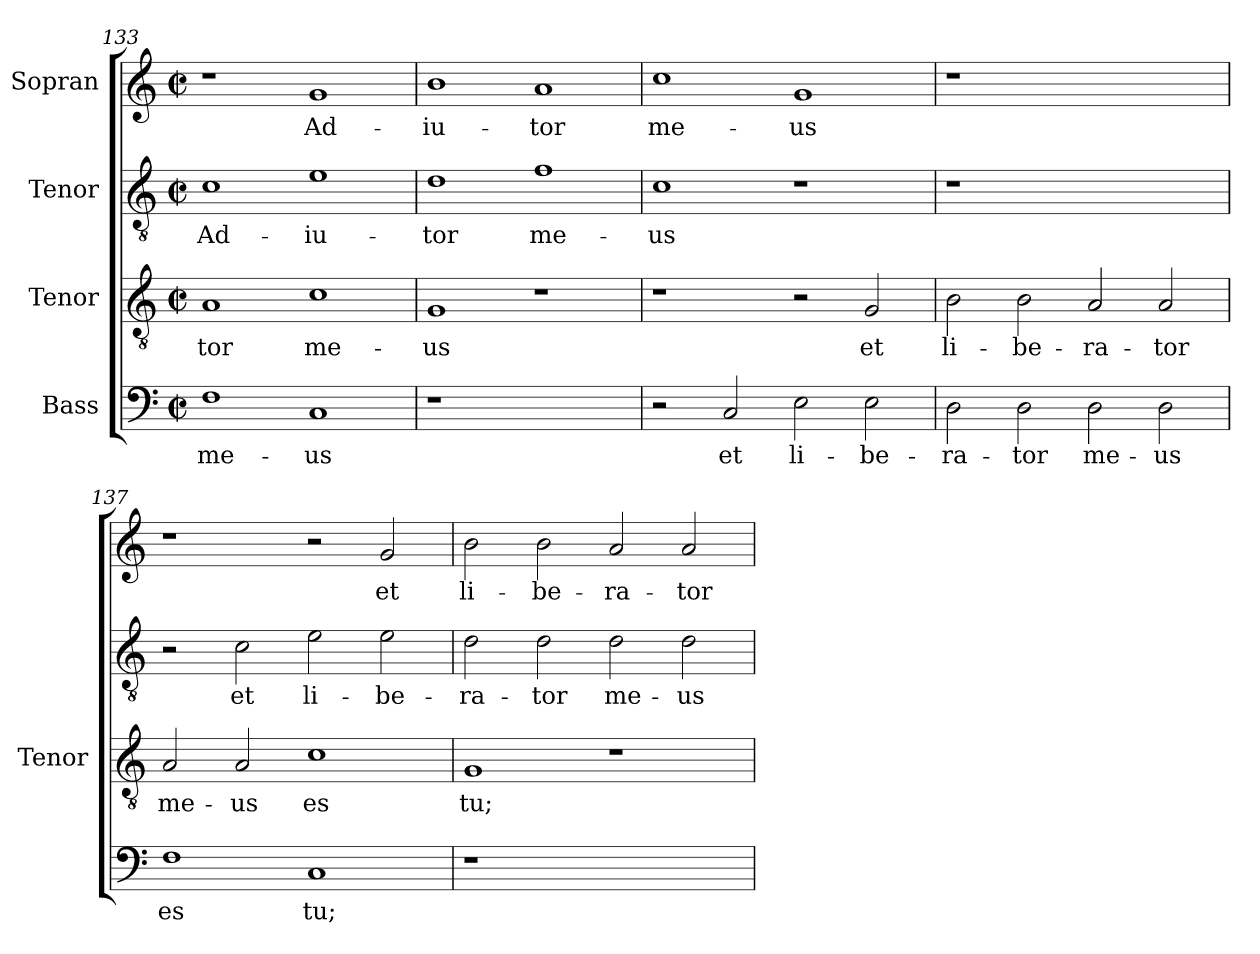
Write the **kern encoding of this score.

**kern	**text	**kern	**text	**kern	**text	**kern	**text
*part4	*part4	*part3	*part3	*part2	*part2	*part1	*part1
*staff4	*staff4	*staff3	*staff3	*staff2	*staff2	*staff1	*staff1
*I"Bass	*	*I"Tenor	*	*I"Tenor	*	*I"Sopran	*
*	*	*I'Tenor	*	*	*	*	*
*clefF4	*	*clefGv2	*	*clefGv2	*	*clefG2	*
*	*	*ITrd7c12	*	*ITrd7c12	*	*	*
*k[]	*	*k[]	*	*k[]	*	*k[]	*
*M2/2	*	*M2/2	*	*M2/2	*	*M2/2	*
*met(c|)	*	*met(c|)	*	*met(c|)	*	*met(c|)	*
=133	=133	=133	=133	=133	=133	=133	=133
!	!LO:LY:b:color=#000000	!	!	!	!	!	!
!	!	!	!LO:LY:b:color=#000000	!	!	!	!
!	!	!	!	!	!LO:LY:b:color=#000000	!	!
1Fi	me-	1AAi	-tor	1Ci	Ad-	1r	.
!	!LO:LY:b:color=#000000	!	!	!	!	!	!
!	!	!	!LO:LY:b:color=#000000	!	!	!	!
!	!	!	!	!	!LO:LY:b:color=#000000	!	!
!	!	!	!	!	!	!	!LO:LY:b:color=#000000
1Ci	-us	1Ci	me-	1Ei	-iu-	1gi	Ad-
=134	=134	=134	=134	=134	=134	=134	=134
!LO:N:vis=1	!	!	!	!	!	!	!
!	!	!	!LO:LY:b:color=#000000	!	!	!	!
!	!	!	!	!	!LO:LY:b:color=#000000	!	!
!	!	!	!	!	!	!	!LO:LY:b:color=#000000
1r	.	1GGi	-us	1Di	-tor	1bi	-iu-
!	!	!	!	!	!LO:LY:b:color=#000000	!	!
!	!	!	!	!	!	!	!LO:LY:b:color=#000000
1ryy	.	1r	.	1Fi	me-	1ai	-tor
=135	=135	=135	=135	=135	=135	=135	=135
!	!	!	!	!	!LO:LY:b:color=#000000	!	!
!	!	!	!	!	!	!	!LO:LY:b:color=#000000
2r	.	1r	.	1Ci	-us	1cci	me-
!	!LO:LY:b:color=#000000	!	!	!	!	!	!
2Ci/	et	.	.	.	.	.	.
!	!LO:LY:b:color=#000000	!	!	!	!	!	!
!	!	!	!	!	!	!	!LO:LY:b:color=#000000
2Ei\	li-	2r	.	1r	.	1gi	-us
!	!LO:LY:b:color=#000000	!	!	!	!	!	!
!	!	!	!LO:LY:b:color=#000000	!	!	!	!
2Ei\	-be-	2GGi/	et	.	.	.	.
=136	=136	=136	=136	=136	=136	=136	=136
!	!LO:LY:b:color=#000000	!	!	!	!	!	!
!	!	!	!LO:LY:b:color=#000000	!LO:N:vis=1	!	!LO:N:vis=1	!
2Di\	-ra-	2BBi\	li-	1r	.	1r	.
!	!LO:LY:b:color=#000000	!	!	!	!	!	!
!	!	!	!LO:LY:b:color=#000000	!	!	!	!
2Di\	-tor	2BBi\	-be-	.	.	.	.
!	!LO:LY:b:color=#000000	!	!	!	!	!	!
!	!	!	!LO:LY:b:color=#000000	!	!	!	!
2Di\	me-	2AAi/	-ra-	1ryy	.	1ryy	.
!	!LO:LY:b:color=#000000	!	!	!	!	!	!
!	!	!	!LO:LY:b:color=#000000	!	!	!	!
2Di\	-us	2AAi/	-tor	.	.	.	.
=137	=137	=137	=137	=137	=137	=137	=137
!	!LO:LY:b:color=#000000	!	!	!	!	!	!
!	!	!	!LO:LY:b:color=#000000	!	!	!	!
1Fi	es	2AAi/	me-	2r	.	1r	.
!	!	!	!LO:LY:b:color=#000000	!	!	!	!
!	!	!	!	!	!LO:LY:b:color=#000000	!	!
.	.	2AAi/	-us	2Ci\	et	.	.
!	!LO:LY:b:color=#000000	!	!	!	!	!	!
!	!	!	!LO:LY:b:color=#000000	!	!	!	!
!	!	!	!	!	!LO:LY:b:color=#000000	!	!
1Ci	tu;	1Ci	es	2Ei\	li-	2r	.
!	!	!	!	!	!LO:LY:b:color=#000000	!	!
!	!	!	!	!	!	!	!LO:LY:b:color=#000000
.	.	.	.	2Ei\	-be-	2gi/	et
!!LO:LB:g=z
=138	=138	=138	=138	=138	=138	=138	=138
!LO:N:vis=1	!	!	!	!	!	!	!
!	!	!	!LO:LY:b:color=#000000	!	!	!	!
!	!	!	!	!	!LO:LY:b:color=#000000	!	!
!	!	!	!	!	!	!	!LO:LY:b:color=#000000
1r	.	1GGi	tu;	2Di\	-ra-	2bi\	li-
!	!	!	!	!	!LO:LY:b:color=#000000	!	!
!	!	!	!	!	!	!	!LO:LY:b:color=#000000
.	.	.	.	2Di\	-tor	2bi\	-be-
!	!	!	!	!	!LO:LY:b:color=#000000	!	!
!	!	!	!	!	!	!	!LO:LY:b:color=#000000
1ryy	.	1r	.	2Di\	me-	2ai/	-ra-
!	!	!	!	!	!LO:LY:b:color=#000000	!	!
!	!	!	!	!	!	!	!LO:LY:b:color=#000000
.	.	.	.	2Di\	-us	2ai/	-tor
=	=	=	=	=	=	=	=
*-	*-	*-	*-	*-	*-	*-	*-
